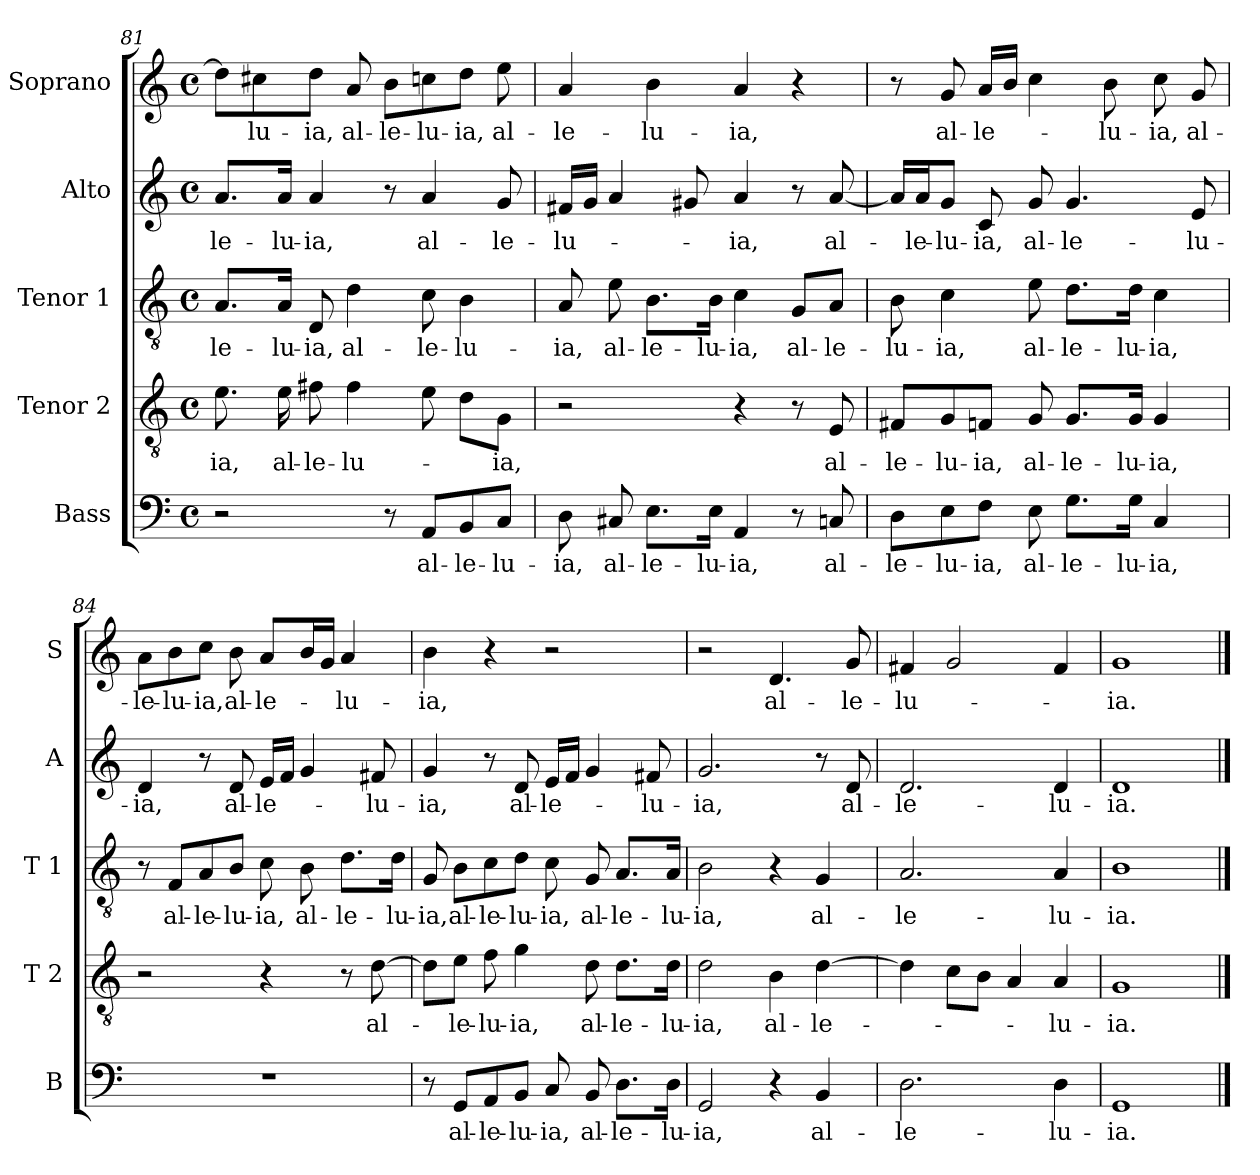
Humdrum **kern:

**kern	**text	**kern	**text	**kern	**text	**kern	**text	**kern	**text
*part5	*part5	*part4	*part4	*part3	*part3	*part2	*part2	*part1	*part1
*staff5	*staff5	*staff4	*staff4	*staff3	*staff3	*staff2	*staff2	*staff1	*staff1
*I"Bass	*	*I"Tenor 2	*	*I"Tenor 1	*	*I"Alto	*	*I"Soprano	*
*I'B	*	*I'T 2	*	*I'T 1	*	*I'A	*	*I'S	*
*clefF4	*	*clefGv2	*	*clefGv2	*	*clefG2	*	*clefG2	*
*k[]	*	*k[]	*	*k[]	*	*k[]	*	*k[]	*
*C:	*	*C:	*	*C:	*	*C:	*	*C:	*
*M4/4	*	*M4/4	*	*M4/4	*	*M4/4	*	*M4/4	*
*met(c)	*	*met(c)	*	*met(c)	*	*met(c)	*	*met(c)	*
=81	=81	=81	=81	=81	=81	=81	=81	=81	=81
2r	.	8.e\	-ia,	8.A/L	-le-	8.a/L	-le-	8dd\L]	.
.	.	.	.	.	.	.	.	8cc#X\	-lu-
.	.	16e\	al-	16A/Jk	-lu-	16a/Jk	-lu-	.	.
.	.	8f#X\	-le-	8D/	-ia,	4a/	-ia,	8dd\J	-ia,
.	.	4f#\	-lu-	4d\	al-	.	.	8a/	al-
8r	.	.	.	.	.	8r	.	8b\L	-le-
8AA/L	al-	8e\	.	8c\	-le-	4a/	al-	8ccn\	-lu-
8BB/	-le-	8d\L	.	4B\	-lu-	.	.	8dd\J	-ia,
8C/J	-lu-	8G\J	-ia,	.	.	8g/	-le-	8ee\	al-
!!LO:PB:g=z
=82	=82	=82	=82	=82	=82	=82	=82	=82	=82
8D\	-ia,	2r	.	8A/	-ia,	16f#X/LL	-lu-	4a/	-le-
.	.	.	.	.	.	16g/JJ	.	.	.
8C#X/	al-	.	.	8e\	al-	4a/	.	.	.
8.E\L	-le-	.	.	8.B\L	-le-	.	.	4b\	-lu-
.	.	.	.	.	.	8g#X/	.	.	.
16E\Jk	-lu-	.	.	16B\Jk	-lu-	.	.	.	.
4AA/	-ia,	4r	.	4c\	-ia,	4a/	-ia,	4a/	-ia,
8r	.	8r	.	8G/L	al-	8r	.	4r	.
8Cn/	al-	8E/	al-	8A/J	-le-	[8a/	al-	.	.
=83	=83	=83	=83	=83	=83	=83	=83	=83	=83
8D\L	-le-	8F#X/L	-le-	8B\	-lu-	16a/LL]	.	8r	.
.	.	.	.	.	.	16a/J	-le-	.	.
8E\	-lu-	8G/	-lu-	4c\	-ia,	8g/J	-lu-	8g/	al-
8F\J	-ia,	8Fn/J	-ia,	.	.	8c/	-ia,	16a/LL	-le-
.	.	.	.	.	.	.	.	16b/JJ	.
8E\	al-	8G/	al-	8e\	al-	8g/	al-	4cc\	.
8.G\L	-le-	8.G/L	-le-	8.d\L	-le-	4.g/	-le-	.	.
.	.	.	.	.	.	.	.	8b\	-lu-
16G\Jk	-lu-	16G/Jk	-lu-	16d\Jk	-lu-	.	.	.	.
4C/	-ia,	4G/	-ia,	4c\	-ia,	.	.	8cc\	-ia,
.	.	.	.	.	.	8e/	-lu-	8g/	al-
=84	=84	=84	=84	=84	=84	=84	=84	=84	=84
1r	.	2r	.	8r	.	4d/	-ia,	8a\L	-le-
.	.	.	.	8F/L	al-	.	.	8b\	-lu-
.	.	.	.	8A/	-le-	8r	.	8cc\J	-ia,
.	.	.	.	8B/J	-lu-	8d/	al-	8b\	al-
.	.	4r	.	8c\	-ia,	16e/LL	-le-	8a/L	-le-
.	.	.	.	.	.	16f/JJ	.	.	.
.	.	.	.	8B\	al-	4g/	.	16b/L	.
.	.	.	.	.	.	.	.	16g/JJ	.
.	.	8r	.	8.d\L	-le-	.	.	4a/	-lu-
.	.	[8d\	al-	.	.	8f#X/	-lu-	.	.
.	.	.	.	16d\Jk	-lu-	.	.	.	.
!!LO:LB:g=z
=85	=85	=85	=85	=85	=85	=85	=85	=85	=85
8r	.	8d\L]	.	8G/	-ia,	4g/	-ia,	4b\	-ia,
8GG/L	al-	8e\J	-le-	8B\L	al-	.	.	.	.
8AA/	-le-	8f\	-lu-	8c\	-le-	8r	.	4r	.
8BB/J	-lu-	4g\	-ia,	8d\J	-lu-	8d/	al-	.	.
8C/	-ia,	.	.	8c\	-ia,	16e/LL	-le-	2r	.
.	.	.	.	.	.	16f/JJ	.	.	.
8BB/	al-	8d\	al-	8G/	al-	4g/	.	.	.
8.D\L	-le-	8.d\L	-le-	8.A/L	-le-	.	.	.	.
.	.	.	.	.	.	8f#X/	-lu-	.	.
16D\Jk	-lu-	16d\Jk	-lu-	16A/Jk	-lu-	.	.	.	.
=86	=86	=86	=86	=86	=86	=86	=86	=86	=86
2GG/	-ia,	2d\	-ia,	2B\	-ia,	2.g/	-ia,	2r	.
4r	.	4B\	al-	4r	.	.	.	4.d/	al-
4BB/	al-	[4d\	-le-	4G/	al-	8r	.	.	.
.	.	.	.	.	.	8d/	al-	8g/	-le-
=87	=87	=87	=87	=87	=87	=87	=87	=87	=87
2.D\	-le-	4d\]	.	2.A/	-le-	2.d/	-le-	4f#X/	-lu-
.	.	8c\L	.	.	.	.	.	2g/	.
.	.	8B\J	.	.	.	.	.	.	.
.	.	4A/	.	.	.	.	.	.	.
4D\	-lu-	4A/	-lu-	4A/	-lu-	4d/	-lu-	4f#/	.
=88	=88	=88	=88	=88	=88	=88	=88	=88	=88
1GG	-ia.	1G	-ia.	1B	-ia.	1d	-ia.	1g	-ia.
==	==	==	==	==	==	==	==	==	==
*-	*-	*-	*-	*-	*-	*-	*-	*-	*-
